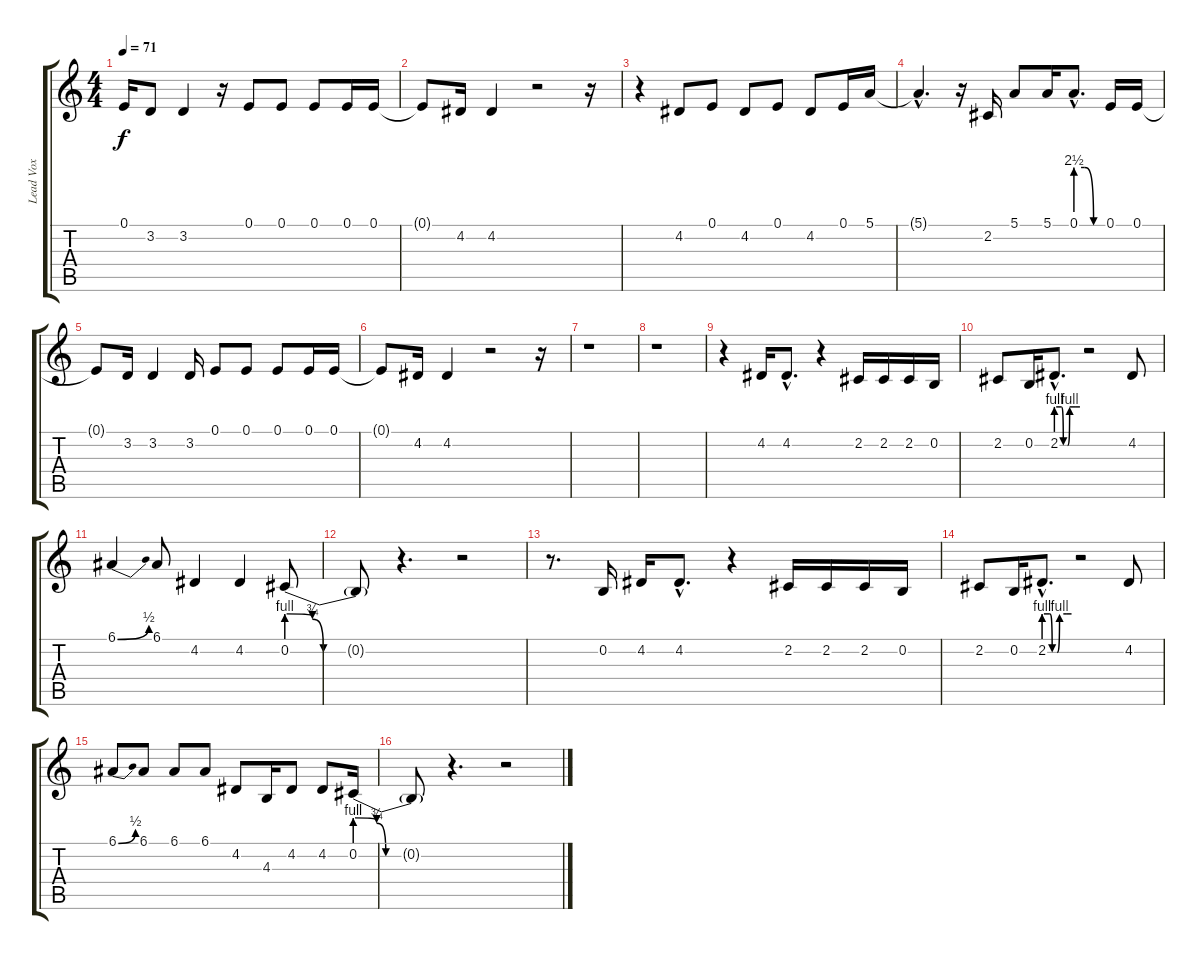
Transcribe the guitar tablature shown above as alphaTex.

\track ("Lead Vox" "Lead Vox") {instrument lead4chiff}
\staff {score tabs}
\tuning (E4 B3 G3 D3 A2 E2) {hide}
\ts (4 4)
\tempo 71
\clef g2
\ks c
0.1{t}.16{dy f} 3.2.8 3.2.4 r.16 0.1.8 0.1.8 0.1.8 0.1.16 0.1.16 |
0.1{t}.8 4.2.16 4.2.4 r.2 r.16 |
r.4 4.2.8 0.1.8 4.2.8 0.1.8 4.2.8 0.1.16 5.1.16 |
5.1{hac t}.4{d} r.16 2.2.16 5.1.8 5.1.16 0.1{be (custom 0 10 20 10 40 0 60 0) hac}.8{d} 0.1.16 0.1.16 |
0.1{t}.8 3.2.16 3.2.4 3.2.16 0.1.8 0.1.8 0.1.8 0.1.16 0.1.16 |
0.1{t}.8 4.2.16 4.2.4 r.2 r.16 |
r.1 |
r.1 |
r.4 4.2.16 4.2{hac}.8{d} r.4 2.2.16 2.2.16 2.2.16 0.2.16 |
2.2.8 0.2.16 2.2{be (custom 0 4 13 4 18 0 29 0 34 4 50 4 60 4) hac}.8{d} r.2 4.2.8 |
6.1{be (bend 0 0 60 2)}.4 6.1.8 4.2.4 4.2.4 0.2{be (custom 0 4 14 3 20 0 34 0 40 0 60 0)}.8 |
0.2{t}.8 r.4{d} r.2 |
r.8{d} 0.2.16 4.2.16 4.2{hac}.8{d} r.4 2.2.16 2.2.16 2.2.16 0.2.16 |
2.2.8 0.2.16 2.2{be (custom 0 4 13 4 18 0 29 0 34 4 50 4 60 4) hac}.8{d} r.2 4.2.8 |
6.1{be (bend 0 0 60 2)}.8 6.1.8 6.1.8 6.1.8 4.2.8 4.3.16 4.2.8 4.2.8 0.2{be (custom 0 4 14 3 20 0 34 0 40 0 60 0)}.16 |
0.2{t}.8 r.4{d} r.2
